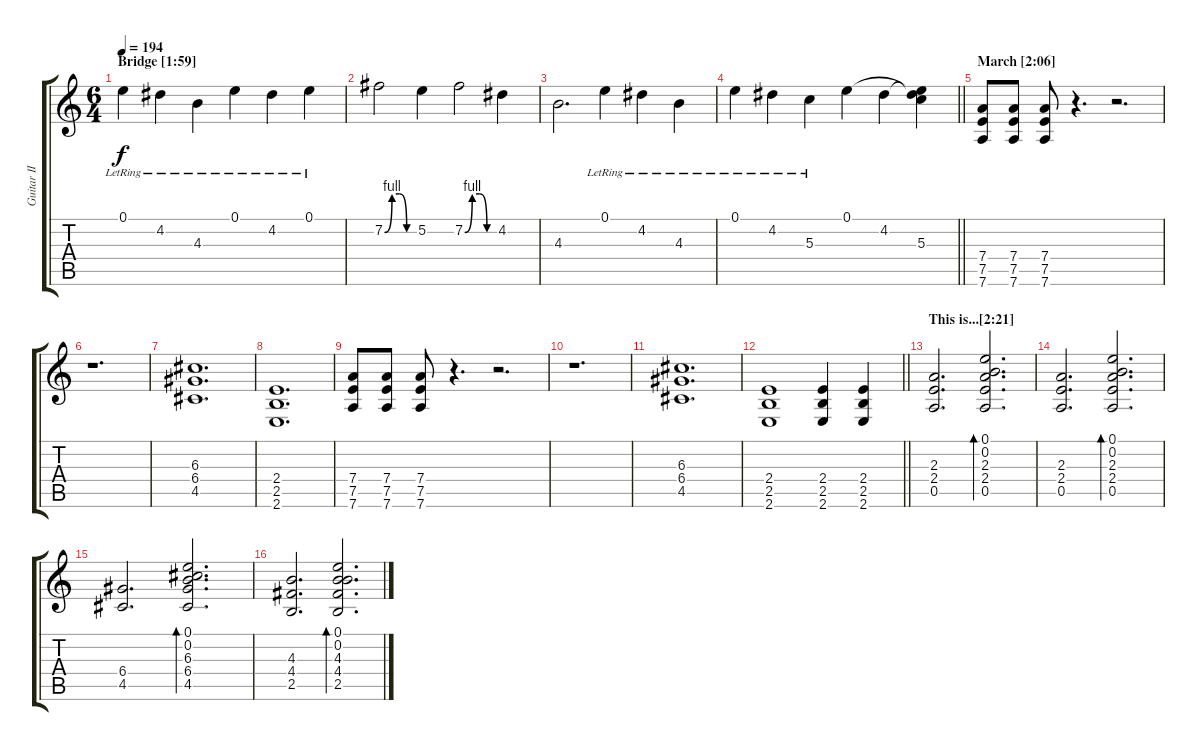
\track ("Guitar II (Main lead)" "Guitar II ") {instrument distortionguitar}
\staff {score tabs}
\tuning (E4 B3 G3 D3 A2 D2) {hide}
\ts (6 4)
\section ("" "Bridge [1:59]")
\tempo 194
\clef g2
\ks c
0.1{lr}.4{dy f} 4.2{lr}.4 4.3{lr}.4 0.1{lr}.4 4.2{lr}.4 0.1{lr}.4 |
7.2{be (custom 0 0 15 4 30 4 45 0 60 0)}.2 5.2.4 7.2{be (custom 0 0 15 4 30 4 45 0 60 0)}.2 4.2.4 |
4.3.2{d} 0.1{lr}.4 4.2{lr}.4 4.3{lr}.4 |
\barLineRight lightlight
0.1{lr}.4 4.2{lr}.4 5.3{lr}.4 0.1.4 4.2.4 (0.1{t} 4.2{t} 5.3).4 |
\section ("" "March [2:06]")
(7.4 7.5 7.6).8 (7.4 7.5 7.6).8 (7.4 7.5 7.6).8 r.4{d} r.2{d} |
r.1{d} |
(6.3 6.4 4.5).1{d} |
(2.4 2.5 2.6).1{d} |
(7.4 7.5 7.6).8 (7.4 7.5 7.6).8 (7.4 7.5 7.6).8 r.4{d} r.2{d} |
r.1{d} |
(6.3 6.4 4.5).1{d} |
\barLineRight lightlight
(2.4 2.5 2.6).1 (2.4 2.5 2.6).4 (2.4 2.5 2.6).4 |
\section ("" "This is...[2:21]")
(2.3 2.4 0.5).2{d instrument electricguitarclean} (0.1 0.2 2.3 2.4 0.5).2{d bd 240} |
(2.3 2.4 0.5).2{d} (0.1 0.2 2.3 2.4 0.5).2{d bd 240} |
(6.4 4.5).2{d} (0.1 0.2 6.3 6.4 4.5).2{d bd 240} |
(4.3 4.4 2.5).2{d} (0.1 0.2 4.3 4.4 2.5).2{d bd 240}
